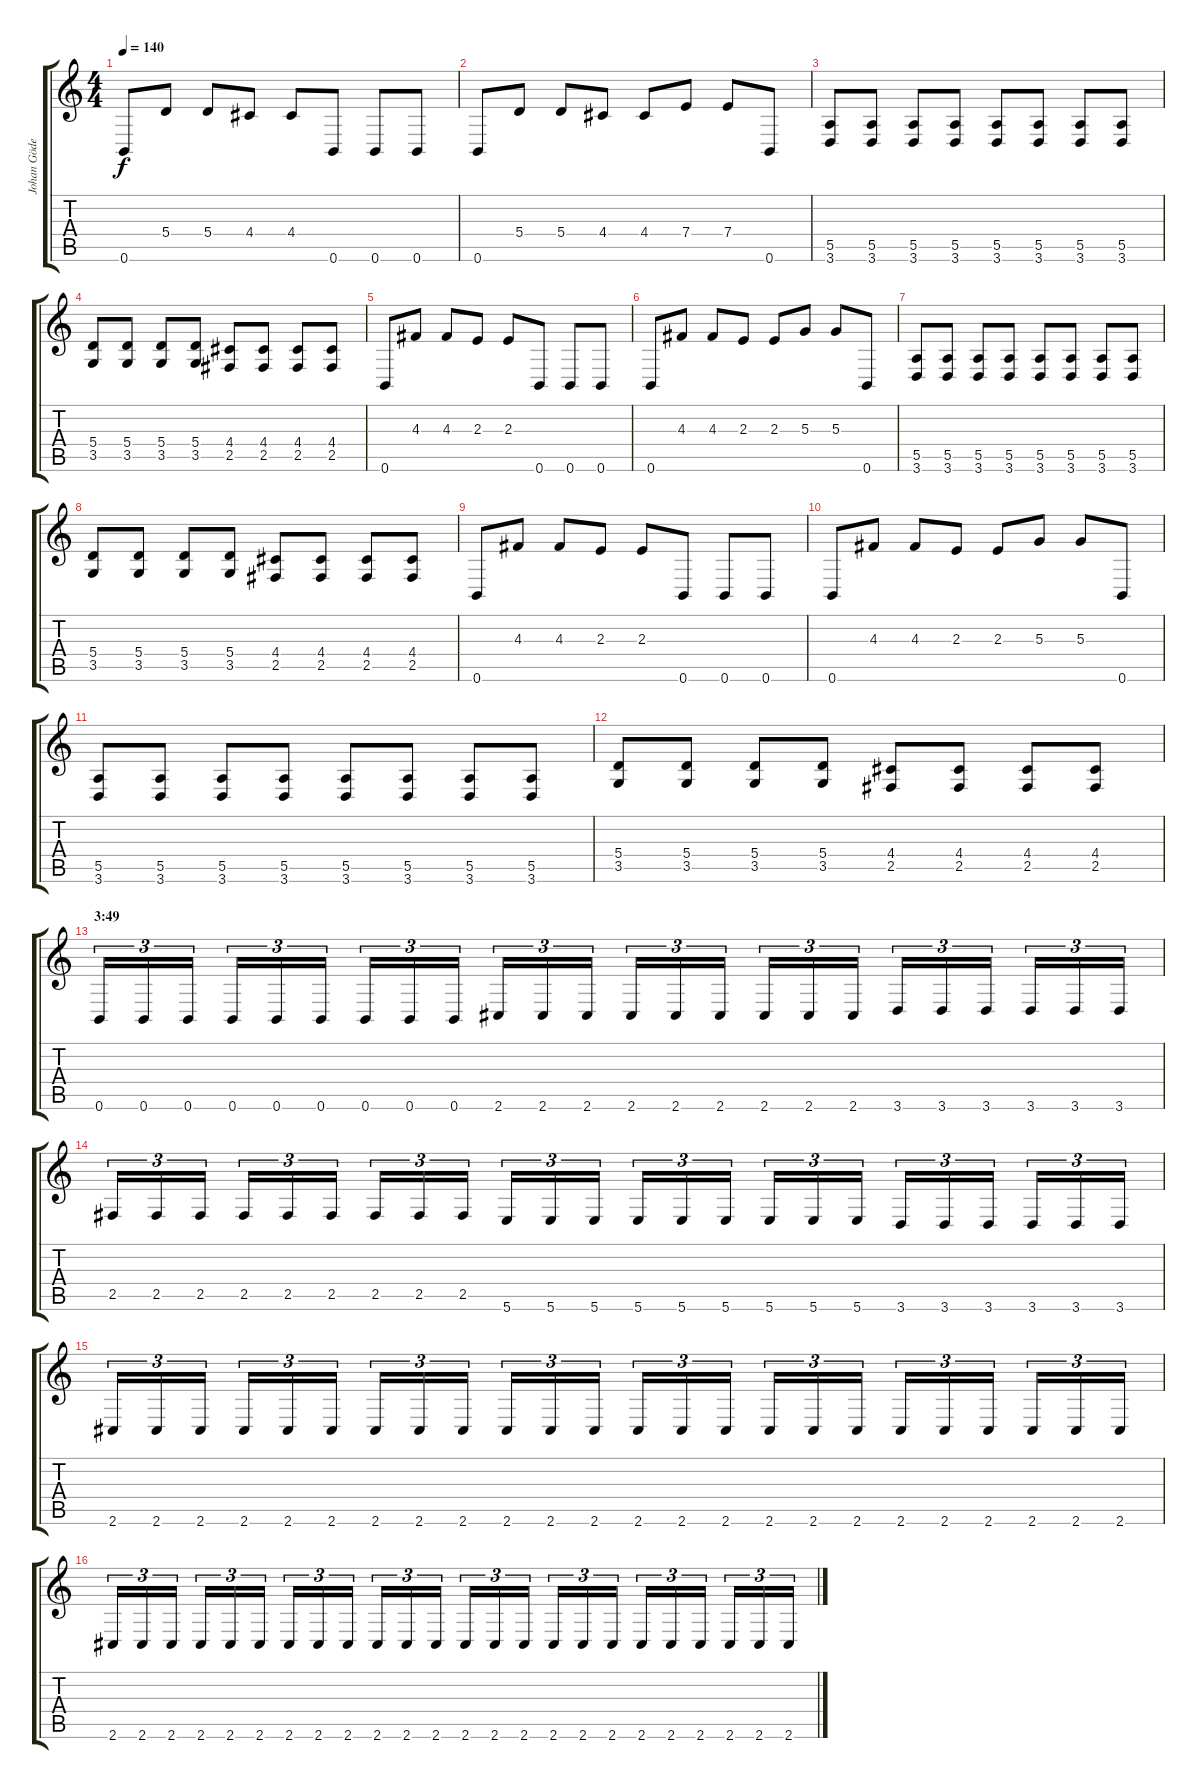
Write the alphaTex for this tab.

\track ("Johan Göderberg" "Johan Göde") {instrument distortionguitar}
\staff {score tabs}
\tuning (B3 Gb3 D3 A2 E2 B1) {hide}
\ts (4 4)
\tempo 140
\clef g2
\ks c
0.6.8{dy f} 5.4.8 5.4.8 4.4.8 4.4.8 0.6.8 0.6.8 0.6.8 |
0.6.8 5.4.8 5.4.8 4.4.8 4.4.8 7.4.8 7.4.8 0.6.8 |
(5.5 3.6).8 (5.5 3.6).8 (5.5 3.6).8 (5.5 3.6).8 (5.5 3.6).8 (5.5 3.6).8 (5.5 3.6).8 (5.5 3.6).8 |
(5.4 3.5).8 (5.4 3.5).8 (5.4 3.5).8 (5.4 3.5).8 (4.4 2.5).8 (4.4 2.5).8 (4.4 2.5).8 (4.4 2.5).8 |
0.6.8 4.3.8 4.3.8 2.3.8 2.3.8 0.6.8 0.6.8 0.6.8 |
0.6.8 4.3.8 4.3.8 2.3.8 2.3.8 5.3.8 5.3.8 0.6.8 |
(5.5 3.6).8 (5.5 3.6).8 (5.5 3.6).8 (5.5 3.6).8 (5.5 3.6).8 (5.5 3.6).8 (5.5 3.6).8 (5.5 3.6).8 |
(5.4 3.5).8 (5.4 3.5).8 (5.4 3.5).8 (5.4 3.5).8 (4.4 2.5).8 (4.4 2.5).8 (4.4 2.5).8 (4.4 2.5).8 |
0.6.8 4.3.8 4.3.8 2.3.8 2.3.8 0.6.8 0.6.8 0.6.8 |
0.6.8 4.3.8 4.3.8 2.3.8 2.3.8 5.3.8 5.3.8 0.6.8 |
(5.5 3.6).8 (5.5 3.6).8 (5.5 3.6).8 (5.5 3.6).8 (5.5 3.6).8 (5.5 3.6).8 (5.5 3.6).8 (5.5 3.6).8 |
(5.4 3.5).8 (5.4 3.5).8 (5.4 3.5).8 (5.4 3.5).8 (4.4 2.5).8 (4.4 2.5).8 (4.4 2.5).8 (4.4 2.5).8 |
\section ("" "3:49")
0.6.16{tu (3 2)} 0.6.16{tu (3 2)} 0.6.16{tu (3 2)} 0.6.16{tu (3 2)} 0.6.16{tu (3 2)} 0.6.16{tu (3 2)} 0.6.16{tu (3 2)} 0.6.16{tu (3 2)} 0.6.16{tu (3 2)} 2.6.16{tu (3 2)} 2.6.16{tu (3 2)} 2.6.16{tu (3 2)} 2.6.16{tu (3 2)} 2.6.16{tu (3 2)} 2.6.16{tu (3 2)} 2.6.16{tu (3 2)} 2.6.16{tu (3 2)} 2.6.16{tu (3 2)} 3.6.16{tu (3 2)} 3.6.16{tu (3 2)} 3.6.16{tu (3 2)} 3.6.16{tu (3 2)} 3.6.16{tu (3 2)} 3.6.16{tu (3 2)} |
2.5.16{tu (3 2)} 2.5.16{tu (3 2)} 2.5.16{tu (3 2)} 2.5.16{tu (3 2)} 2.5.16{tu (3 2)} 2.5.16{tu (3 2)} 2.5.16{tu (3 2)} 2.5.16{tu (3 2)} 2.5.16{tu (3 2)} 5.6.16{tu (3 2)} 5.6.16{tu (3 2)} 5.6.16{tu (3 2)} 5.6.16{tu (3 2)} 5.6.16{tu (3 2)} 5.6.16{tu (3 2)} 5.6.16{tu (3 2)} 5.6.16{tu (3 2)} 5.6.16{tu (3 2)} 3.6.16{tu (3 2)} 3.6.16{tu (3 2)} 3.6.16{tu (3 2)} 3.6.16{tu (3 2)} 3.6.16{tu (3 2)} 3.6.16{tu (3 2)} |
2.6.16{tu (3 2)} 2.6.16{tu (3 2)} 2.6.16{tu (3 2)} 2.6.16{tu (3 2)} 2.6.16{tu (3 2)} 2.6.16{tu (3 2)} 2.6.16{tu (3 2)} 2.6.16{tu (3 2)} 2.6.16{tu (3 2)} 2.6.16{tu (3 2)} 2.6.16{tu (3 2)} 2.6.16{tu (3 2)} 2.6.16{tu (3 2)} 2.6.16{tu (3 2)} 2.6.16{tu (3 2)} 2.6.16{tu (3 2)} 2.6.16{tu (3 2)} 2.6.16{tu (3 2)} 2.6.16{tu (3 2)} 2.6.16{tu (3 2)} 2.6.16{tu (3 2)} 2.6.16{tu (3 2)} 2.6.16{tu (3 2)} 2.6.16{tu (3 2)} |
2.6.16{tu (3 2)} 2.6.16{tu (3 2)} 2.6.16{tu (3 2)} 2.6.16{tu (3 2)} 2.6.16{tu (3 2)} 2.6.16{tu (3 2)} 2.6.16{tu (3 2)} 2.6.16{tu (3 2)} 2.6.16{tu (3 2)} 2.6.16{tu (3 2)} 2.6.16{tu (3 2)} 2.6.16{tu (3 2)} 2.6.16{tu (3 2)} 2.6.16{tu (3 2)} 2.6.16{tu (3 2)} 2.6.16{tu (3 2)} 2.6.16{tu (3 2)} 2.6.16{tu (3 2)} 2.6.16{tu (3 2)} 2.6.16{tu (3 2)} 2.6.16{tu (3 2)} 2.6.16{tu (3 2)} 2.6.16{tu (3 2)} 2.6.16{tu (3 2)}
